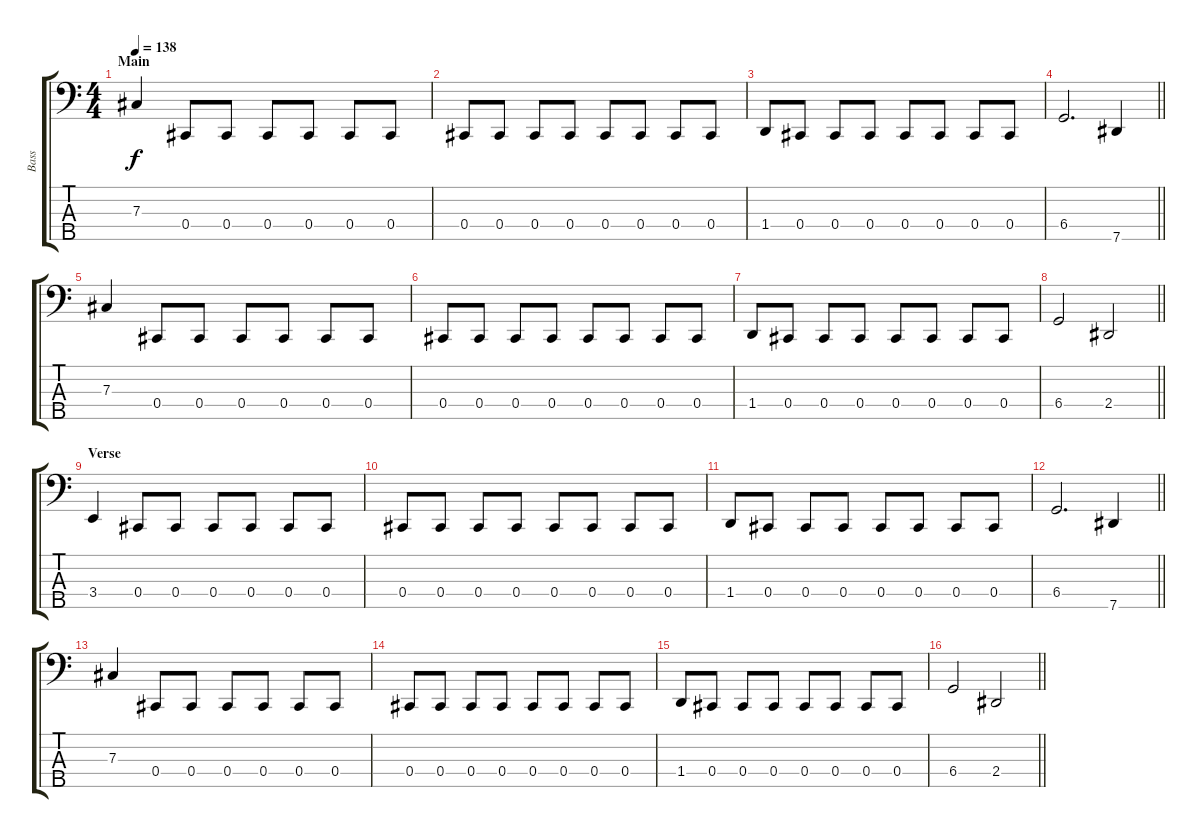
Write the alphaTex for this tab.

\track ("Bass" "Bass") {instrument electricbassfinger}
\staff {score tabs}
\tuning (E2 B1 Gb1 Db1 Ab0) {hide}
\ts (4 4)
\section ("" "Main")
\tempo 138
\clef f4
\ks c
7.3.4{dy f} 0.4.8 0.4.8 0.4.8 0.4.8 0.4.8 0.4.8 |
0.4.8 0.4.8 0.4.8 0.4.8 0.4.8 0.4.8 0.4.8 0.4.8 |
1.4.8 0.4.8 0.4.8 0.4.8 0.4.8 0.4.8 0.4.8 0.4.8 |
\barLineRight lightlight
6.4.2{d} 7.5.4 |
\section ("" "")
7.3.4 0.4.8 0.4.8 0.4.8 0.4.8 0.4.8 0.4.8 |
0.4.8 0.4.8 0.4.8 0.4.8 0.4.8 0.4.8 0.4.8 0.4.8 |
1.4.8 0.4.8 0.4.8 0.4.8 0.4.8 0.4.8 0.4.8 0.4.8 |
\barLineRight lightlight
6.4.2 2.4.2 |
\section ("" "Verse")
3.4.4 0.4.8 0.4.8 0.4.8 0.4.8 0.4.8 0.4.8 |
0.4.8 0.4.8 0.4.8 0.4.8 0.4.8 0.4.8 0.4.8 0.4.8 |
1.4.8 0.4.8 0.4.8 0.4.8 0.4.8 0.4.8 0.4.8 0.4.8 |
\barLineRight lightlight
6.4.2{d} 7.5.4 |
\section ("" "")
7.3.4 0.4.8 0.4.8 0.4.8 0.4.8 0.4.8 0.4.8 |
0.4.8 0.4.8 0.4.8 0.4.8 0.4.8 0.4.8 0.4.8 0.4.8 |
1.4.8 0.4.8 0.4.8 0.4.8 0.4.8 0.4.8 0.4.8 0.4.8 |
\barLineRight lightlight
6.4.2 2.4.2
